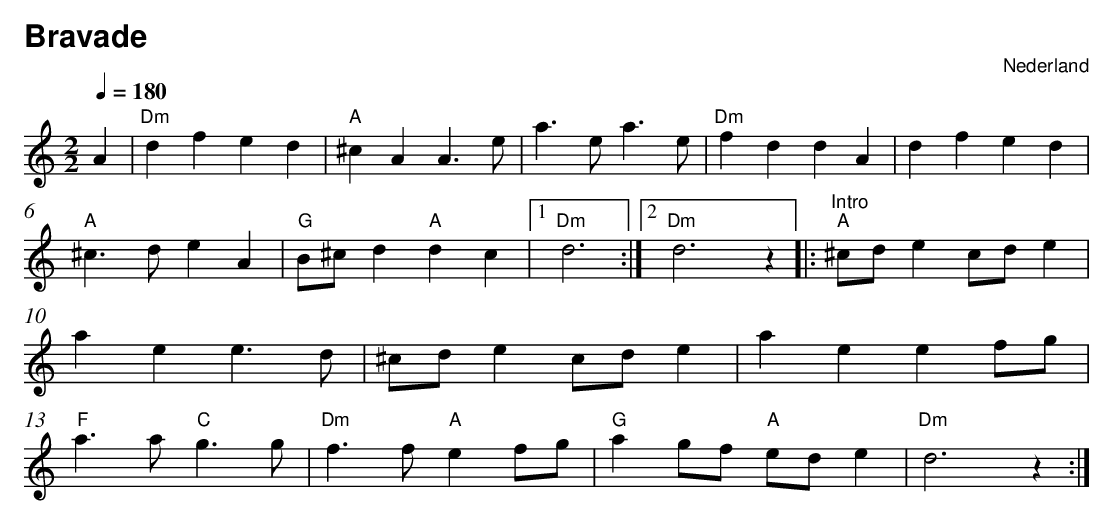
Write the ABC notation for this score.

X:1
T:Bravade
O:Nederland
M:2/2
L:1/4
Q:1/4=180
K:C
V:1
A|"Dm"dfed|"A" ^cAA>e|a>ea>e|"Dm"fddA|dfed|"A"
^c>deA|"G"B/^c/d"A"dc|1 "Dm"d3:|2 "Dm"d3z|: "^Intro"
"A" ^c/d/ec/d/e| aee>d| ^c/d/ec/d/e|aeef/g/|"F" a>a"C"g>g|
"Dm"f>f"A"ef/g/|"G"ag/f/"A" e/d/e|"Dm"d3z:|]
